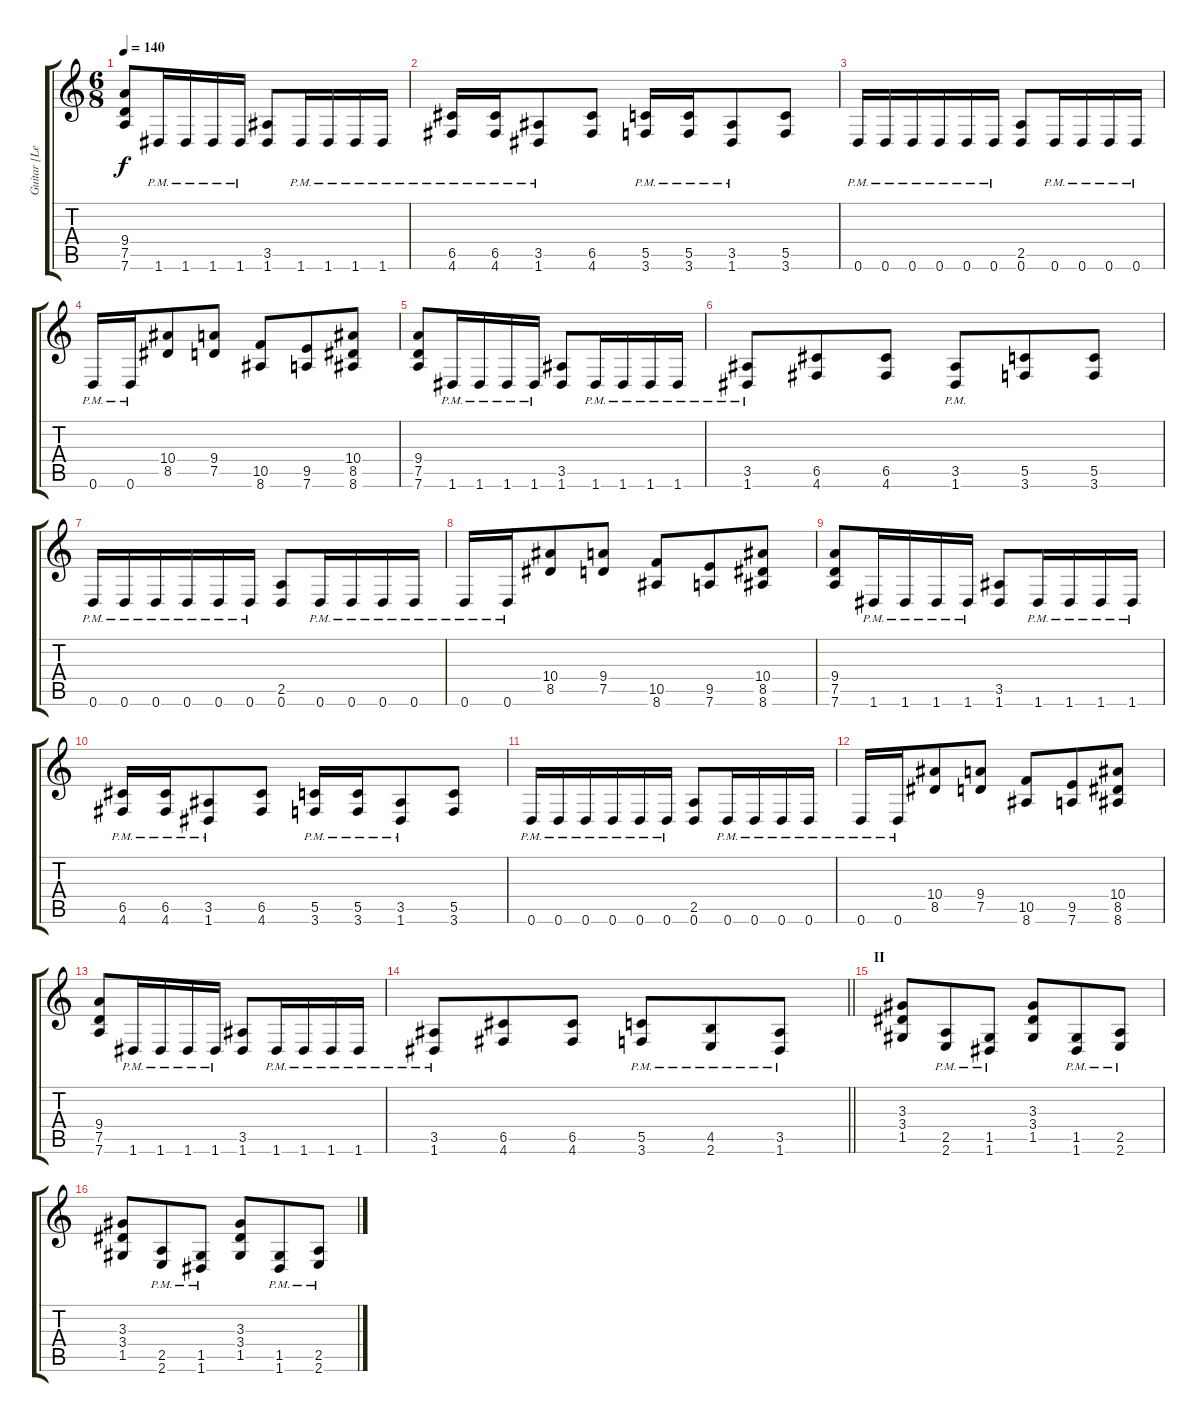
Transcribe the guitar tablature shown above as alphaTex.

\track ("Guitar [Left]" "Guitar [Le") {instrument distortionguitar}
\staff {score tabs}
\tuning (D4 A3 F3 C3 G2 D2) {hide}
\ts (6 8)
\tempo 140
\clef g2
\ks c
(9.4 7.5 7.6).8{dy f} 1.6{pm}.16 1.6{pm}.16 1.6{pm}.16 1.6{pm}.16 (3.5 1.6).8 1.6{pm}.16 1.6{pm}.16 1.6{pm}.16 1.6{pm}.16 |
(6.5{pm} 4.6{pm}).16 (6.5{pm} 4.6{pm}).16 (3.5{pm} 1.6{pm}).8 (6.5 4.6).8 (5.5{pm} 3.6{pm}).16 (5.5{pm} 3.6{pm}).16 (3.5{pm} 1.6{pm}).8 (5.5 3.6).8 |
0.6{pm}.16 0.6{pm}.16 0.6{pm}.16 0.6{pm}.16 0.6{pm}.16 0.6{pm}.16 (2.5 0.6).8 0.6{pm}.16 0.6{pm}.16 0.6{pm}.16 0.6{pm}.16 |
0.6{pm}.16 0.6{pm}.16 (10.4 8.5).8 (9.4 7.5).8 (10.5 8.6).8 (9.5 7.6).8 (10.4 8.5 8.6).8 |
(9.4 7.5 7.6).8 1.6{pm}.16 1.6{pm}.16 1.6{pm}.16 1.6{pm}.16 (3.5 1.6).8 1.6{pm}.16 1.6{pm}.16 1.6{pm}.16 1.6{pm}.16 |
(3.5{pm} 1.6{pm}).8 (6.5 4.6).8 (6.5 4.6).8 (3.5{pm} 1.6{pm}).8 (5.5 3.6).8 (5.5 3.6).8 |
0.6{pm}.16 0.6{pm}.16 0.6{pm}.16 0.6{pm}.16 0.6{pm}.16 0.6{pm}.16 (2.5 0.6).8 0.6{pm}.16 0.6{pm}.16 0.6{pm}.16 0.6{pm}.16 |
0.6{pm}.16 0.6{pm}.16 (10.4 8.5).8 (9.4 7.5).8 (10.5 8.6).8 (9.5 7.6).8 (10.4 8.5 8.6).8 |
(9.4 7.5 7.6).8 1.6{pm}.16 1.6{pm}.16 1.6{pm}.16 1.6{pm}.16 (3.5 1.6).8 1.6{pm}.16 1.6{pm}.16 1.6{pm}.16 1.6{pm}.16 |
(6.5{pm} 4.6{pm}).16 (6.5{pm} 4.6{pm}).16 (3.5{pm} 1.6{pm}).8 (6.5 4.6).8 (5.5{pm} 3.6{pm}).16 (5.5{pm} 3.6{pm}).16 (3.5{pm} 1.6{pm}).8 (5.5 3.6).8 |
0.6{pm}.16 0.6{pm}.16 0.6{pm}.16 0.6{pm}.16 0.6{pm}.16 0.6{pm}.16 (2.5 0.6).8 0.6{pm}.16 0.6{pm}.16 0.6{pm}.16 0.6{pm}.16 |
0.6{pm}.16 0.6{pm}.16 (10.4 8.5).8 (9.4 7.5).8 (10.5 8.6).8 (9.5 7.6).8 (10.4 8.5 8.6).8 |
(9.4 7.5 7.6).8 1.6{pm}.16 1.6{pm}.16 1.6{pm}.16 1.6{pm}.16 (3.5 1.6).8 1.6{pm}.16 1.6{pm}.16 1.6{pm}.16 1.6{pm}.16 |
\barLineRight lightlight
(3.5{pm} 1.6{pm}).8 (6.5 4.6).8 (6.5 4.6).8 (5.5{pm} 3.6{pm}).8 (4.5{pm} 2.6{pm}).8 (3.5{pm} 1.6{pm}).8 |
\section ("" "II")
(3.3 3.4 1.5).8 (2.5{pm} 2.6{pm}).8 (1.5{pm} 1.6{pm}).8 (3.3 3.4 1.5).8 (1.5{pm} 1.6{pm}).8 (2.5{pm} 2.6{pm}).8 |
(3.3 3.4 1.5).8 (2.5{pm} 2.6{pm}).8 (1.5{pm} 1.6{pm}).8 (3.3 3.4 1.5).8 (1.5{pm} 1.6{pm}).8 (2.5{pm} 2.6{pm}).8
